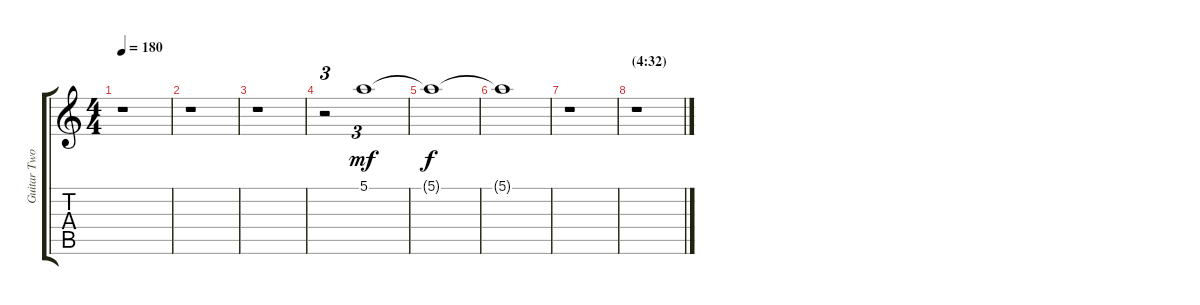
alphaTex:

\track ("Guitar Two" "Guitar Two") {instrument distortionguitar}
\staff {score tabs}
\tuning (E4 B3 G3 D3 A2 E2) {hide}
\ts (4 4)
\tempo 180
\clef g2
\ks c
r.1{dy mp} |
r.1 |
r.1 |
r.2{tu (3 2)} 5.1.1{tu (3 2) dy mf} |
5.1{t}.1{dy f} |
5.1{t}.1 |
r.1 |
\section ("" "(4:32)")
r.1
